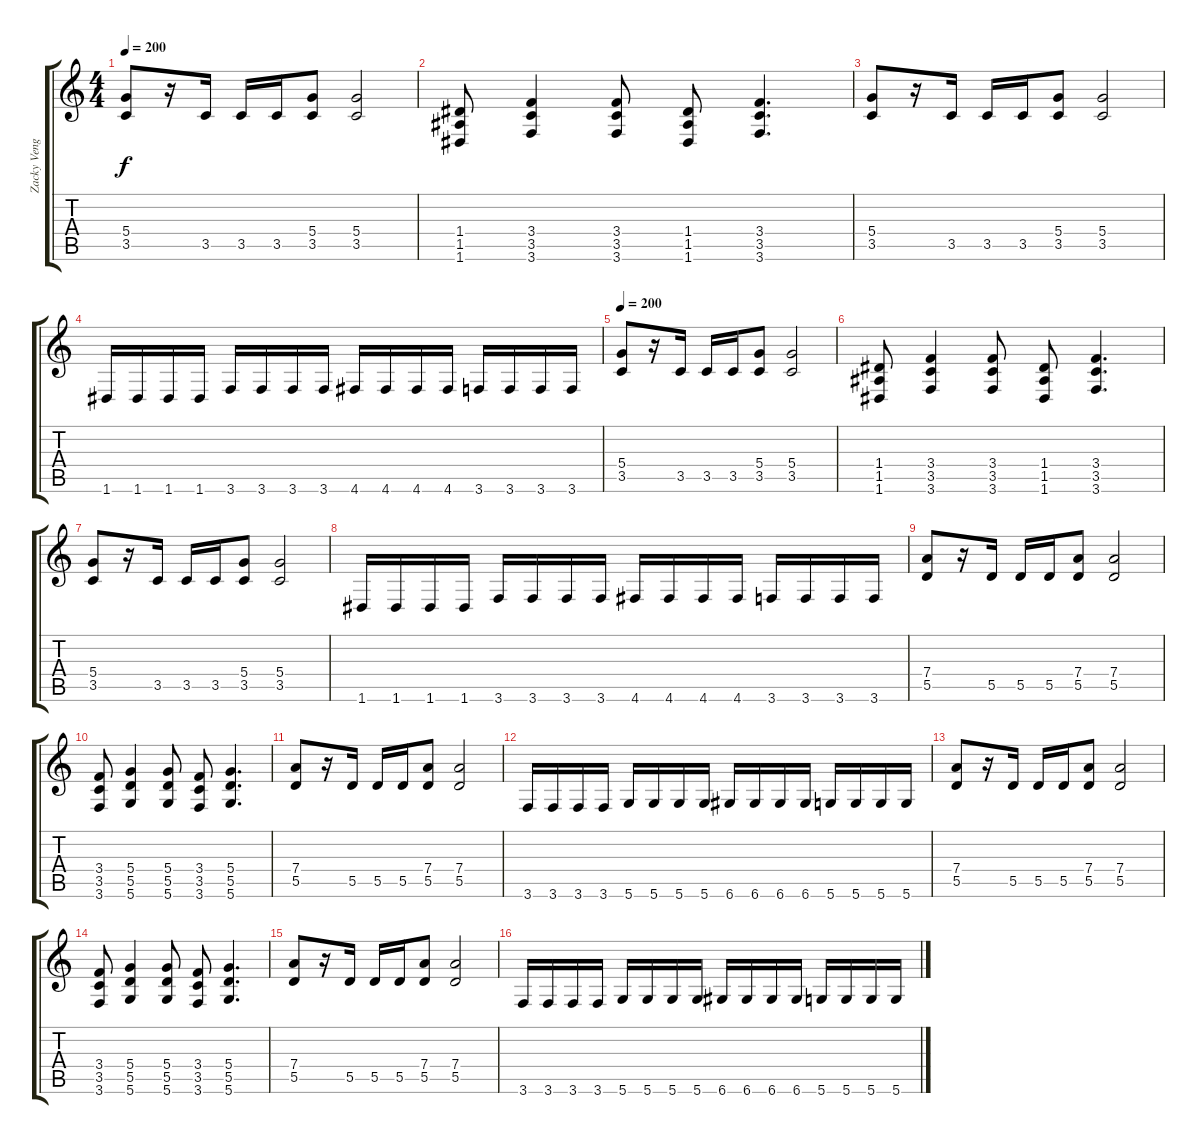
\track ("Zacky Vengance" "Zacky Veng") {instrument distortionguitar}
\staff {score tabs}
\tuning (E4 B3 G3 D3 A2 D2) {hide}
\ts (4 4)
\tempo 200
\clef g2
\ks c
(5.4 3.5).8{dy f} r.16 3.5.16 3.5.16 3.5.16 (5.4 3.5).8 (5.4 3.5).2 |
(1.4 1.5 1.6).8 (3.4 3.5 3.6).4 (3.4 3.5 3.6).8 (1.4 1.5 1.6).8 (3.4 3.5 3.6).4{d} |
(5.4 3.5).8 r.16 3.5.16 3.5.16 3.5.16 (5.4 3.5).8 (5.4 3.5).2 |
1.6.16 1.6.16 1.6.16 1.6.16 3.6.16 3.6.16 3.6.16 3.6.16 4.6.16 4.6.16 4.6.16 4.6.16 3.6.16 3.6.16 3.6.16 3.6.16 |
\tempo 200
(5.4 3.5).8 r.16 3.5.16 3.5.16 3.5.16 (5.4 3.5).8 (5.4 3.5).2 |
(1.4 1.5 1.6).8 (3.4 3.5 3.6).4 (3.4 3.5 3.6).8 (1.4 1.5 1.6).8 (3.4 3.5 3.6).4{d} |
(5.4 3.5).8 r.16 3.5.16 3.5.16 3.5.16 (5.4 3.5).8 (5.4 3.5).2 |
1.6.16 1.6.16 1.6.16 1.6.16 3.6.16 3.6.16 3.6.16 3.6.16 4.6.16 4.6.16 4.6.16 4.6.16 3.6.16 3.6.16 3.6.16 3.6.16 |
(7.4 5.5).8 r.16 5.5.16 5.5.16 5.5.16 (7.4 5.5).8 (7.4 5.5).2 |
(3.4 3.5 3.6).8 (5.4 5.5 5.6).4 (5.4 5.5 5.6).8 (3.4 3.5 3.6).8 (5.4 5.5 5.6).4{d} |
(7.4 5.5).8 r.16 5.5.16 5.5.16 5.5.16 (7.4 5.5).8 (7.4 5.5).2 |
3.6.16 3.6.16 3.6.16 3.6.16 5.6.16 5.6.16 5.6.16 5.6.16 6.6.16 6.6.16 6.6.16 6.6.16 5.6.16 5.6.16 5.6.16 5.6.16 |
(7.4 5.5).8 r.16 5.5.16 5.5.16 5.5.16 (7.4 5.5).8 (7.4 5.5).2 |
(3.4 3.5 3.6).8 (5.4 5.5 5.6).4 (5.4 5.5 5.6).8 (3.4 3.5 3.6).8 (5.4 5.5 5.6).4{d} |
(7.4 5.5).8 r.16 5.5.16 5.5.16 5.5.16 (7.4 5.5).8 (7.4 5.5).2 |
3.6.16 3.6.16 3.6.16 3.6.16 5.6.16 5.6.16 5.6.16 5.6.16 6.6.16 6.6.16 6.6.16 6.6.16 5.6.16 5.6.16 5.6.16 5.6.16
